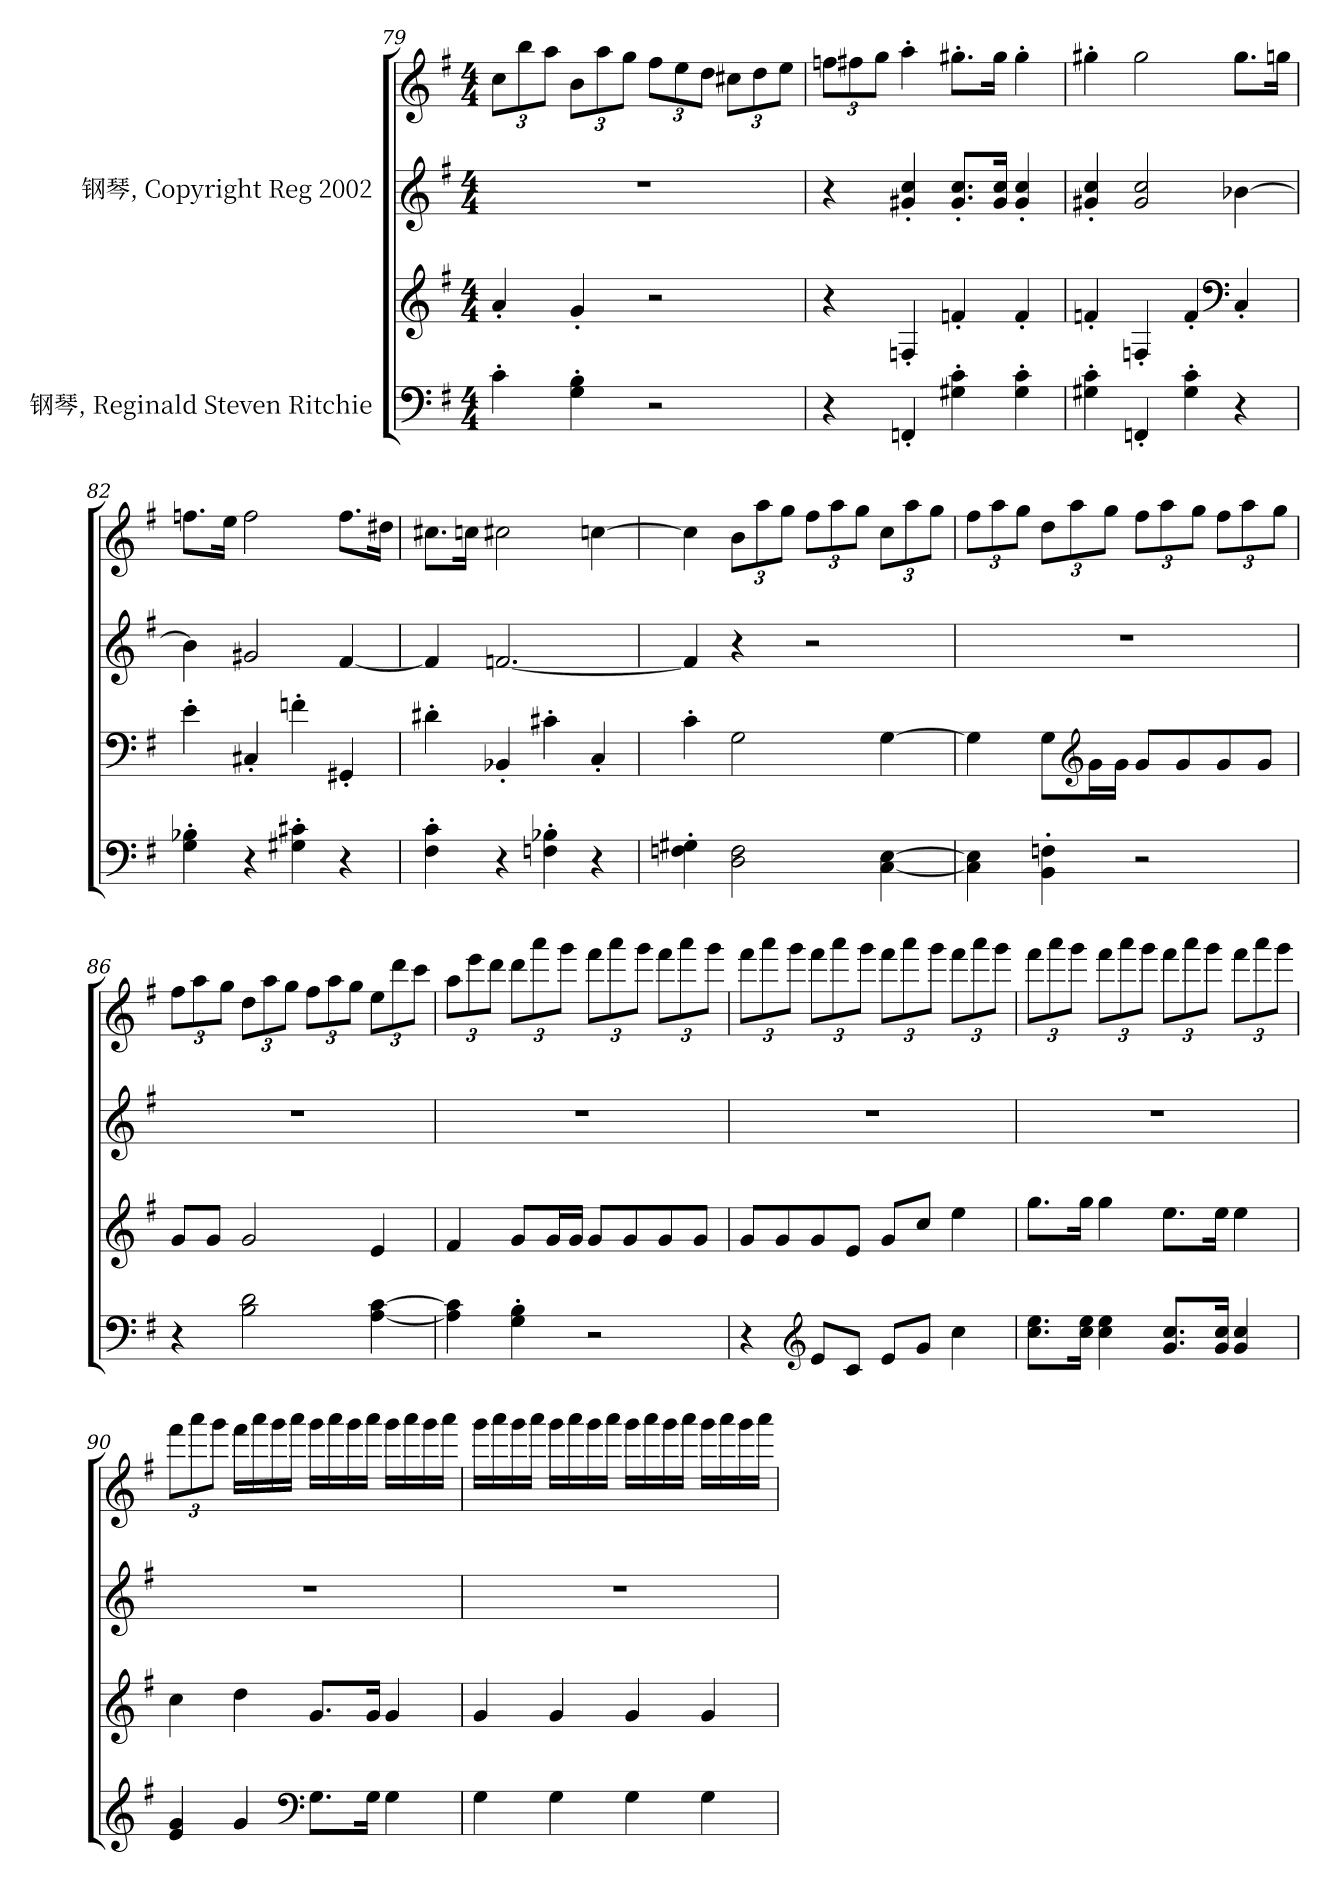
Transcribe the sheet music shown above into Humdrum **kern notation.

**kern	**kern	**kern	**kern
*part2	*part2	*part1	*part1
*staff4	*staff3	*staff2	*staff1
*I"钢琴, Reginald Steven Ritchie	*	*I"钢琴, Copyright Reg 2002	*
!!LO:LB:g=z
*clefF4	*clefG2	*clefG2	*clefG2
*k[f#]	*k[f#]	*k[f#]	*k[f#]
*M4/4	*M4/4	*M4/4	*M4/4
*	*	*	*Xbrackettup
=79	=79	=79	=79
4c'\	4a'/	1r	12cc\L
.	.	.	12bb\
.	.	.	12aa\J
4G\' 4B\'	4g'/	.	12b\L
.	.	.	12aa\
.	.	.	12gg\J
2r	2r	.	12ff#\L
.	.	.	12ee\
.	.	.	12dd\J
.	.	.	12cc#X\L
.	.	.	12dd\
.	.	.	12ee\J
=80	=80	=80	=80
4r	4r	4r	12ffn\L
.	.	.	12ff#X\
.	.	.	12gg\J
4FFn'/	4Fn'/	4g#X/' 4cc/'	4aa'\
4G#X\' 4c\'	4fn'/	8.g#/' 8.cc/'L	8.gg#X'\L
.	.	16g#/ 16cc/Jk	16gg#\Jk
4G#\' 4c\'	4f'/	4g#/' 4cc/'	4gg#'\
=81	=81	=81	=81
4G#X\' 4c\'	4fn'/	4g#X/' 4cc/'	4gg#X'\
4FFn'/	4Fn'/	2g#/ 2cc/	2gg#\
4G#\' 4c\'	4f'/	.	.
*	*clefF4	*	*
4r	4C'/	[4b-X\	8.gg#\L
.	.	.	16ggn\Jk
!!LO:PB:g=z
=82	=82	=82	=82
4G\' 4B-X\'	4e'\	4b-\]	8.ffn\L
.	.	.	16ee\Jk
4r	4C#X'/	2g#X/	2ff\
4G#X\' 4c#X\'	4fn'\	.	.
4r	4GG#X'/	[4f#/	8.ff\L
.	.	.	16dd#X\Jk
=83	=83	=83	=83
4F#\' 4c\'	4d#X'\	4f#/]	8.cc#X\L
.	.	.	16ccn\Jk
4r	4BB-X'/	[2.fn/	2cc#X\
4Fn\' 4B-X\'	4c#X'\	.	.
4r	4C'/	.	[4ccn\
=84	=84	=84	=84
4Fn\' 4G#X\'	4c'\	4f/]	4cc\]
2D\ 2F\	2G\	4r	12b\L
.	.	.	12aa\
.	.	.	12gg\J
.	.	2r	12ff#\L
.	.	.	12aa\
.	.	.	12gg\J
[4C\ [4E\	[4G\	.	12cc\L
.	.	.	12aa\
.	.	.	12gg\J
!!LO:LB:g=z
=85	=85	=85	=85
4C\] 4E\]	4G\]	1r	12ff#\L
.	.	.	12aa\
.	.	.	12gg\J
4BB\' 4Fn\'	8G\L	.	12dd\L
.	.	.	12aa\
*	*clefG2	*	*
.	16g\L	.	.
.	.	.	12gg\J
.	16g\JJ	.	.
2r	8g/L	.	12ff#\L
.	.	.	12aa\
.	8g/	.	.
.	.	.	12gg\J
.	8g/	.	12ff#\L
.	.	.	12aa\
.	8g/J	.	.
.	.	.	12gg\J
=86	=86	=86	=86
4r	8g/L	1r	12ff#\L
.	.	.	12aa\
.	8g/J	.	.
.	.	.	12gg\J
2B\ 2d\	2g/	.	12dd\L
.	.	.	12aa\
.	.	.	12gg\J
.	.	.	12ff#\L
.	.	.	12aa\
.	.	.	12gg\J
[4A\ [4c\	4e/	.	12ee\L
.	.	.	12ddd\
.	.	.	12ccc\J
=87	=87	=87	=87
4A\] 4c\]	4f#/	1r	12aa\L
.	.	.	12eee\
.	.	.	12ddd\J
4G\' 4B\'	8g/L	.	12ddd\L
.	.	.	12aaa\
.	16g/L	.	.
.	.	.	12ggg\J
.	16g/JJ	.	.
2r	8g/L	.	12fff#\L
.	.	.	12aaa\
.	8g/	.	.
.	.	.	12ggg\J
.	8g/	.	12fff#\L
.	.	.	12aaa\
.	8g/J	.	.
.	.	.	12ggg\J
!!LO:LB:g=z
=88	=88	=88	=88
4r	8g/L	1r	12fff#\L
.	.	.	12aaa\
.	8g/	.	.
.	.	.	12ggg\J
*clefG2	*	*	*
8e/L	8g/	.	12fff#\L
.	.	.	12aaa\
8c/J	8e/J	.	.
.	.	.	12ggg\J
8e/L	8g/L	.	12fff#\L
.	.	.	12aaa\
8g/J	8cc/J	.	.
.	.	.	12ggg\J
4cc\	4ee\	.	12fff#\L
.	.	.	12aaa\
.	.	.	12ggg\J
=89	=89	=89	=89
8.cc\ 8.ee\L	8.gg\L	1r	12fff#\L
.	.	.	12aaa\
.	.	.	12ggg\J
16cc\ 16ee\Jk	16gg\Jk	.	.
4cc\ 4ee\	4gg\	.	12fff#\L
.	.	.	12aaa\
.	.	.	12ggg\J
8.g/ 8.cc/L	8.ee\L	.	12fff#\L
.	.	.	12aaa\
.	.	.	12ggg\J
16g/ 16cc/Jk	16ee\Jk	.	.
4g/ 4cc/	4ee\	.	12fff#\L
.	.	.	12aaa\
.	.	.	12ggg\J
!!LO:PB:g=z
=90	=90	=90	=90
4e/ 4g/	4cc\	1r	12fff#\L
.	.	.	12aaa\
.	.	.	12ggg\J
4g/	4dd\	.	16fff#\LL
.	.	.	16aaa\
.	.	.	16ggg\
.	.	.	16aaa\JJ
*clefF4	*	*	*
8.G\L	8.g/L	.	16ggg\LL
.	.	.	16aaa\
.	.	.	16ggg\
16G\Jk	16g/Jk	.	16aaa\JJ
4G\	4g/	.	16ggg\LL
.	.	.	16aaa\
.	.	.	16ggg\
.	.	.	16aaa\JJ
=91	=91	=91	=91
4G\	4g/	1r	16ggg\LL
.	.	.	16aaa\
.	.	.	16ggg\
.	.	.	16aaa\JJ
4G\	4g/	.	16ggg\LL
.	.	.	16aaa\
.	.	.	16ggg\
.	.	.	16aaa\JJ
4G\	4g/	.	16ggg\LL
.	.	.	16aaa\
.	.	.	16ggg\
.	.	.	16aaa\JJ
4G\	4g/	.	16ggg\LL
.	.	.	16aaa\
.	.	.	16ggg\
.	.	.	16aaa\JJ
=	=	=	=
*-	*-	*-	*-
